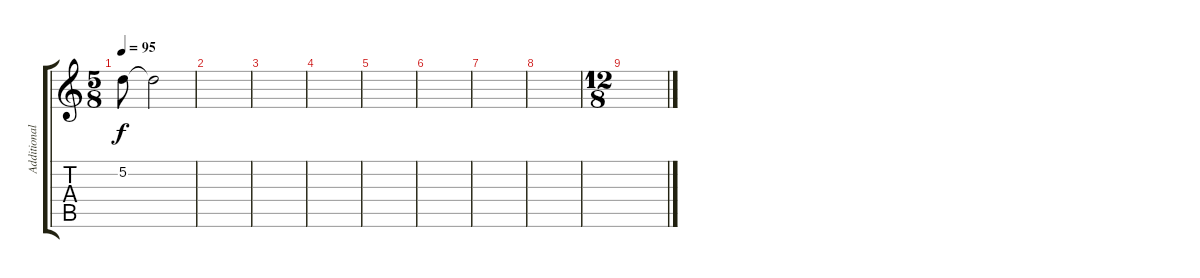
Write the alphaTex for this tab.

\track ("Additional Guitar" "Additional") {instrument overdrivenguitar}
\staff {score tabs}
\tuning (D4 A3 F3 C3 G2 C2) {hide}
\ts (5 8)
\tempo 95
\clef g2
\ks c
5.2{t}.8{dy f} 5.2{t}.2 |
|
|
|
|
|
|
|
\ts (12 8)
